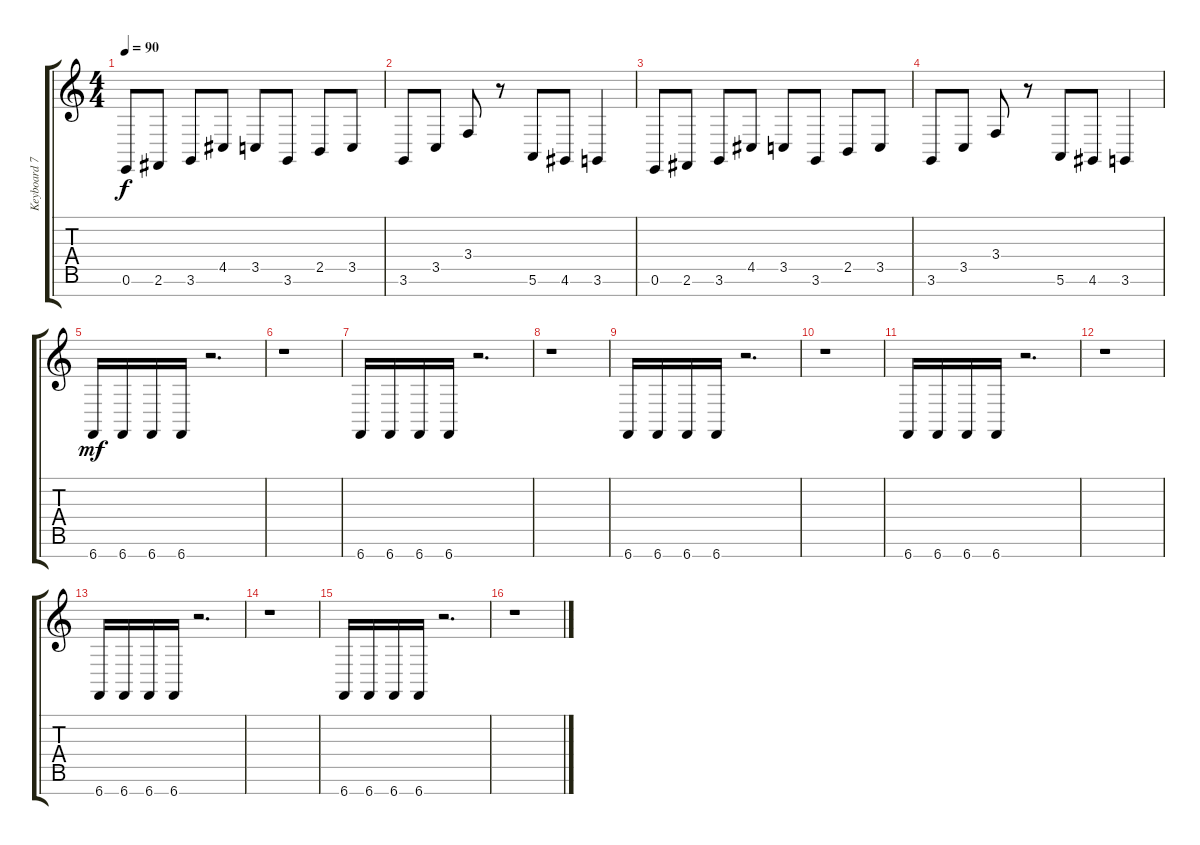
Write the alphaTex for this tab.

\track ("Keyboard 7" "Keyboard 7") {instrument lead2sawtooth}
\staff {score tabs}
\tuning (E4 B3 G3 D3 A2 E2 B1) {hide}
\ts (4 4)
\tempo 90
\clef g2
\ks c
0.6.8{dy f} 2.6.8 3.6.8 4.5.8 3.5.8 3.6.8 2.5.8 3.5.8 |
3.6.8 3.5.8 3.4.8 r.8 5.6.8 4.6.8 3.6.4 |
0.6.8 2.6.8 3.6.8 4.5.8 3.5.8 3.6.8 2.5.8 3.5.8 |
3.6.8 3.5.8 3.4.8 r.8 5.6.8 4.6.8 3.6.4 |
6.7.16{dy mf} 6.7.16 6.7.16 6.7.16 r.2{d} |
r.1 |
6.7.16 6.7.16 6.7.16 6.7.16 r.2{d} |
r.1 |
6.7.16 6.7.16 6.7.16 6.7.16 r.2{d} |
r.1 |
6.7.16 6.7.16 6.7.16 6.7.16 r.2{d} |
r.1 |
6.7.16 6.7.16 6.7.16 6.7.16 r.2{d} |
r.1 |
6.7.16 6.7.16 6.7.16 6.7.16 r.2{d} |
r.1
